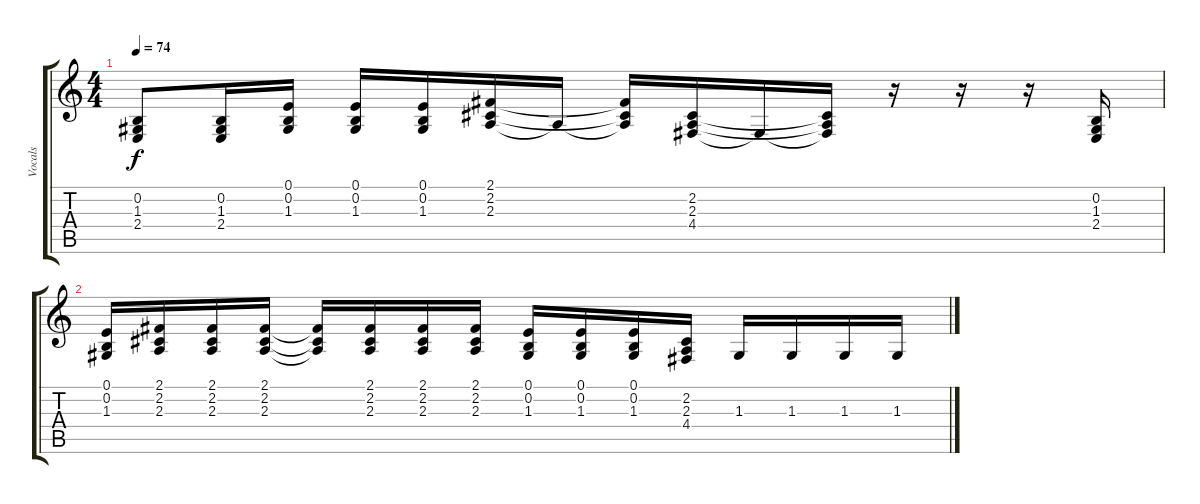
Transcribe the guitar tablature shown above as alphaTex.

\track ("Vocals" "Vocals") {instrument lead1square}
\staff {score tabs}
\tuning (E4 B3 G3 D3 A2 E2) {hide}
\ts (4 4)
\tempo 74
\clef g2
\ks c
(0.2 1.3 2.4).8{dy f} (0.2 1.3 2.4).16 (0.1 0.2 1.3).16 (0.1 0.2 1.3).16 (0.1 0.2 1.3).16 (2.1 2.2 2.3).16 2.3{t}.16 (2.1{t} 2.2{t} 2.3{t}).16 (2.2 2.3 4.4).16 4.4{t}.16 (2.2{t} 2.3{t} 4.4{t}).16 r.16 r.16 r.16 (0.2 1.3 2.4).16 |
(0.1 0.2 1.3).16 (2.1 2.2 2.3).16 (2.1 2.2 2.3).16 (2.1 2.2 2.3).16 (2.1{t} 2.2{t} 2.3{t}).16 (2.1 2.2 2.3).16 (2.1 2.2 2.3).16 (2.1 2.2 2.3).16 (0.1 0.2 1.3).16 (0.1 0.2 1.3).16 (0.1 0.2 1.3).16 (2.2 2.3 4.4).16 1.3.16 1.3.16 1.3.16 1.3.16
